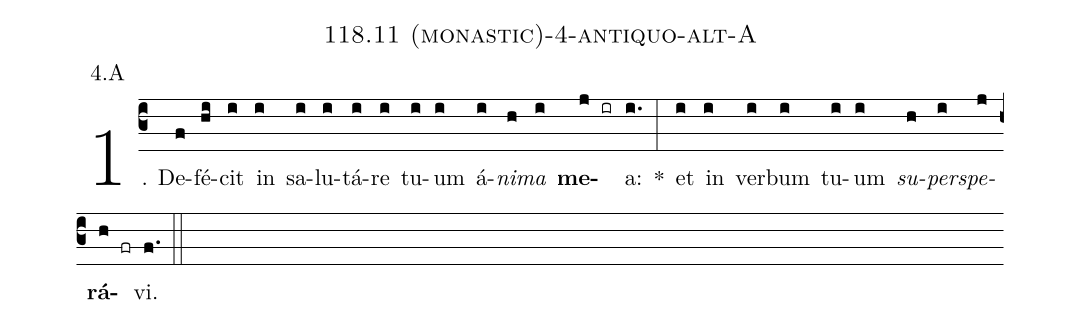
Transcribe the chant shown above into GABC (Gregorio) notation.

name: 118.11 (monastic)-4-antiquo-alt-A;
annotation: 4.A;
%%
(c3)1. De(f)fé(hi)cit(i) in(i) sa(i)lu(i)tá(i)re(i) tu(i)um(i) á(i)<i>ni</i>(h)<i>ma</i>(i) <b>me</b>(j ir)a:(i.) *(:) et(i) in(i) ver(i)bum(i) tu(i)um(i) <i>su</i>(h)<i>per</i>(i)<i>spe</i>(j)<b>rá</b>(h fr)vi.(f.) (::)
